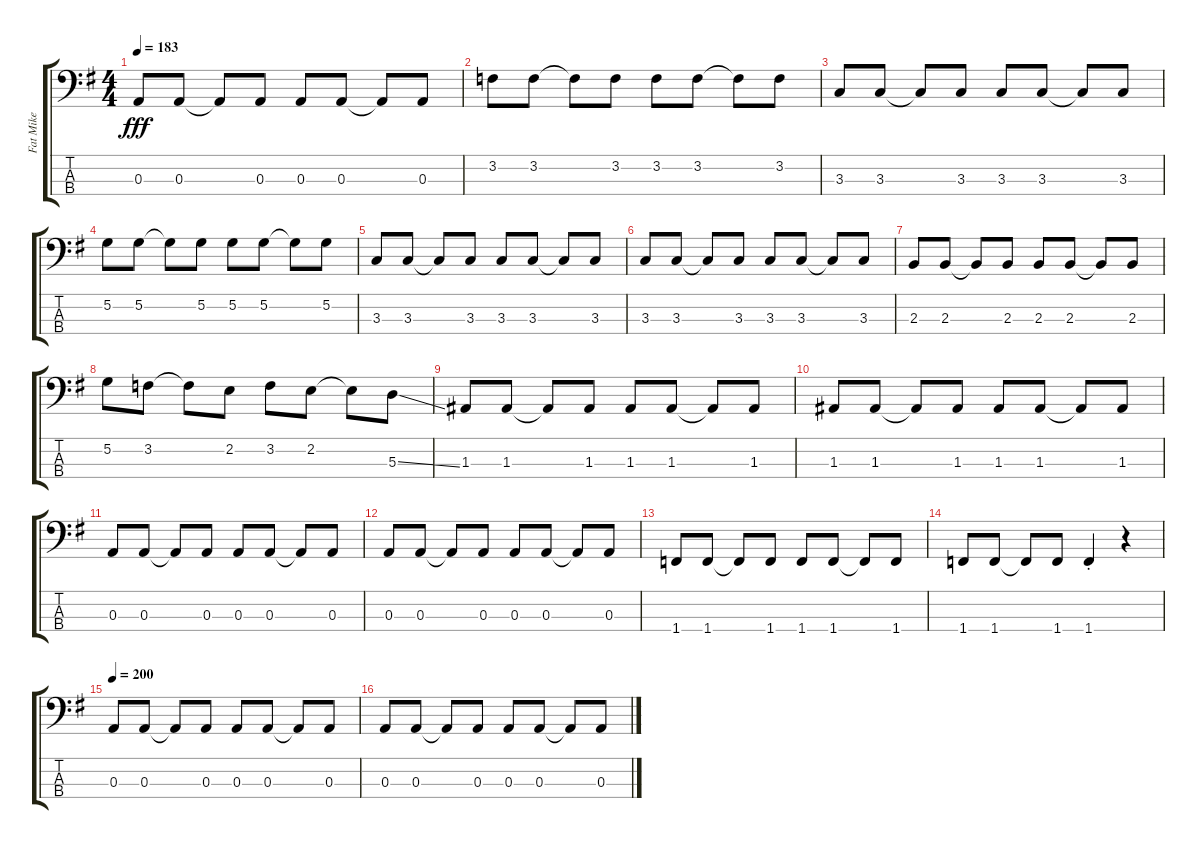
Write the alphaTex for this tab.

\track ("Fat Mike" "Fat Mike") {instrument electricbasspick}
\staff {score tabs}
\tuning (G2 D2 A1 E1) {hide}
\ts (4 4)
\tempo 183
\clef f4
\ks eminor
0.3.8{dy fff} 0.3.8 0.3{t}.8 0.3.8 0.3.8 0.3.8 0.3{t}.8 0.3.8 |
3.2.8 3.2.8 3.2{t}.8 3.2.8 3.2.8 3.2.8 3.2{t}.8 3.2.8 |
3.3.8 3.3.8 3.3{t}.8 3.3.8 3.3.8 3.3.8 3.3{t}.8 3.3.8 |
5.2.8 5.2.8 5.2{t}.8 5.2.8 5.2.8 5.2.8 5.2{t}.8 5.2.8 |
3.3.8 3.3.8 3.3{t}.8 3.3.8 3.3.8 3.3.8 3.3{t}.8 3.3.8 |
3.3.8 3.3.8 3.3{t}.8 3.3.8 3.3.8 3.3.8 3.3{t}.8 3.3.8 |
2.3.8 2.3.8 2.3{t}.8 2.3.8 2.3.8 2.3.8 2.3{t}.8 2.3.8 |
5.2.8 3.2.8 3.2{t}.8 2.2.8 3.2.8 2.2.8 2.2{t}.8 5.3{ss}.8 |
1.3.8 1.3.8 1.3{t}.8 1.3.8 1.3.8 1.3.8 1.3{t}.8 1.3.8 |
1.3.8 1.3.8 1.3{t}.8 1.3.8 1.3.8 1.3.8 1.3{t}.8 1.3.8 |
0.3.8 0.3.8 0.3{t}.8 0.3.8 0.3.8 0.3.8 0.3{t}.8 0.3.8 |
0.3.8 0.3.8 0.3{t}.8 0.3.8 0.3.8 0.3.8 0.3{t}.8 0.3.8 |
1.4.8 1.4.8 1.4{t}.8 1.4.8 1.4.8 1.4.8 1.4{t}.8 1.4.8 |
1.4.8 1.4.8 1.4{t}.8 1.4.8 1.4{st}.4 r.4 |
\tempo 200
0.3.8 0.3.8 0.3{t}.8 0.3.8 0.3.8 0.3.8 0.3{t}.8 0.3.8 |
0.3.8 0.3.8 0.3{t}.8 0.3.8 0.3.8 0.3.8 0.3{t}.8 0.3.8
